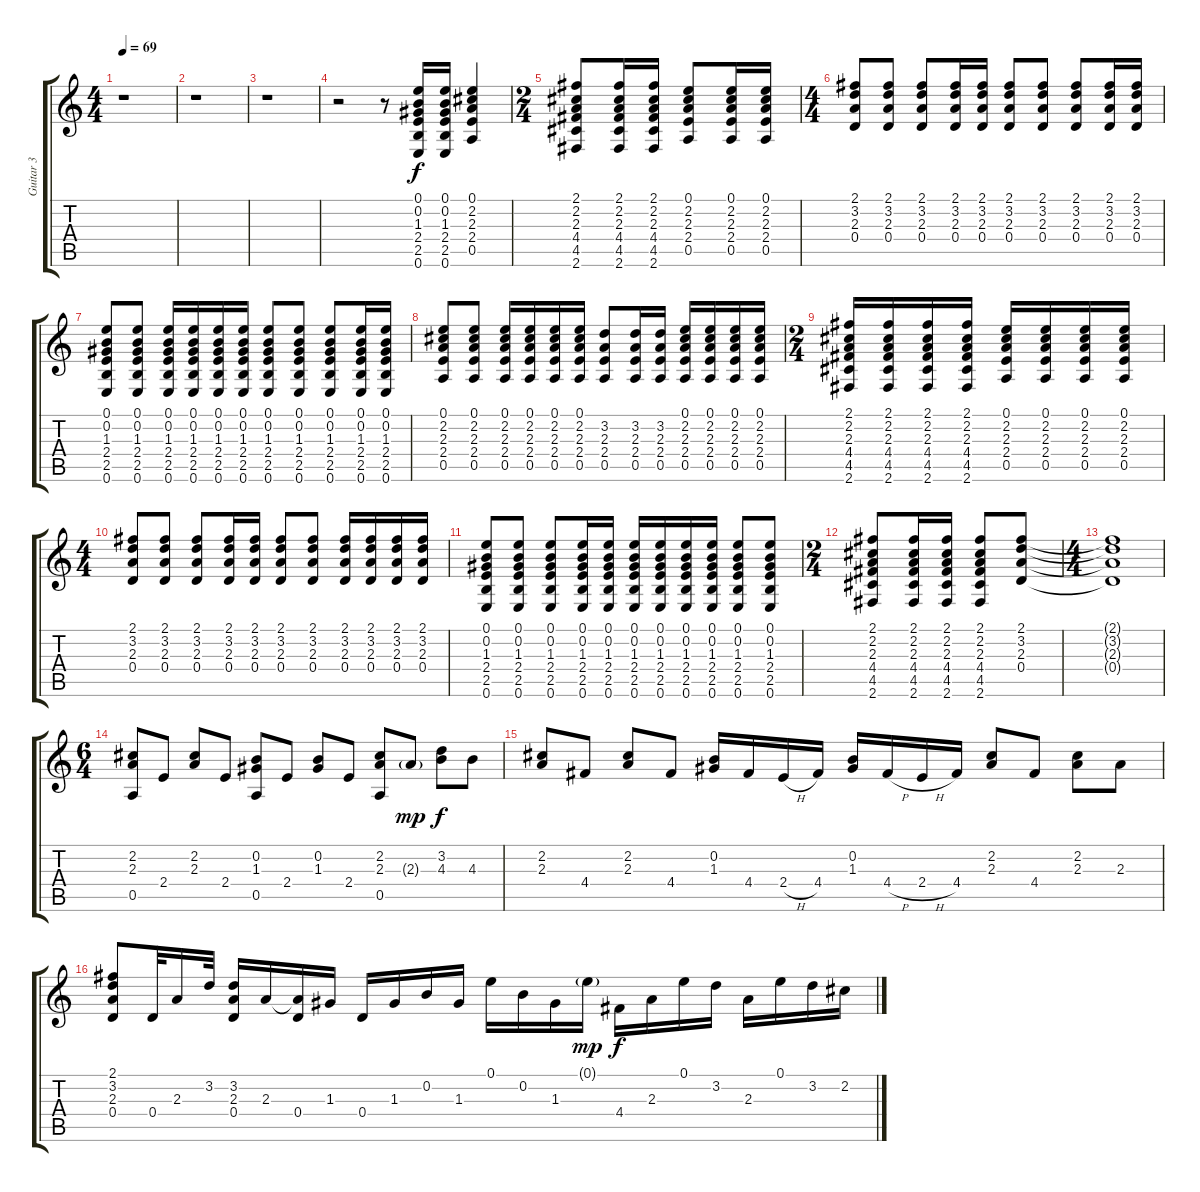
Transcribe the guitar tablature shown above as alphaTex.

\track ("Guitar 3" "Guitar 3") {instrument acousticguitarsteel}
\staff {score tabs}
\tuning (E4 B3 G3 D3 A2 E2) {hide}
\ts (4 4)
\tempo 69
\clef g2
\ks c
r.1{dy f} |
r.1 |
r.1 |
r.2 r.8 (0.1 0.2 1.3 2.4 2.5 0.6).16 (0.1 0.2 1.3 2.4 2.5 0.6).16 (0.1 2.2 2.3 2.4 0.5).4 |
\ts (2 4)
(2.1 2.2 2.3 4.4 4.5 2.6).8 (2.1 2.2 2.3 4.4 4.5 2.6).16 (2.1 2.2 2.3 4.4 4.5 2.6).16 (0.1 2.2 2.3 2.4 0.5).8 (0.1 2.2 2.3 2.4 0.5).16 (0.1 2.2 2.3 2.4 0.5).16 |
\ts (4 4)
(2.1 3.2 2.3 0.4).8 (2.1 3.2 2.3 0.4).8 (2.1 3.2 2.3 0.4).8 (2.1 3.2 2.3 0.4).16 (2.1 3.2 2.3 0.4).16 (2.1 3.2 2.3 0.4).8 (2.1 3.2 2.3 0.4).8 (2.1 3.2 2.3 0.4).8 (2.1 3.2 2.3 0.4).16 (2.1 3.2 2.3 0.4).16 |
(0.1 0.2 1.3 2.4 2.5 0.6).8 (0.1 0.2 1.3 2.4 2.5 0.6).8 (0.1 0.2 1.3 2.4 2.5 0.6).16 (0.1 0.2 1.3 2.4 2.5 0.6).16 (0.1 0.2 1.3 2.4 2.5 0.6).16 (0.1 0.2 1.3 2.4 2.5 0.6).16 (0.1 0.2 1.3 2.4 2.5 0.6).8 (0.1 0.2 1.3 2.4 2.5 0.6).8 (0.1 0.2 1.3 2.4 2.5 0.6).8 (0.1 0.2 1.3 2.4 2.5 0.6).16 (0.1 0.2 1.3 2.4 2.5 0.6).16 |
(0.1 2.2 2.3 2.4 0.5).8 (0.1 2.2 2.3 2.4 0.5).8 (0.1 2.2 2.3 2.4 0.5).16 (0.1 2.2 2.3 2.4 0.5).16 (0.1 2.2 2.3 2.4 0.5).16 (0.1 2.2 2.3 2.4 0.5).16 (3.2 2.3 2.4 0.5).8 (3.2 2.3 2.4 0.5).16 (3.2 2.3 2.4 0.5).16 (0.1 2.2 2.3 2.4 0.5).16 (0.1 2.2 2.3 2.4 0.5).16 (0.1 2.2 2.3 2.4 0.5).16 (0.1 2.2 2.3 2.4 0.5).16 |
\ts (2 4)
(2.1 2.2 2.3 4.4 4.5 2.6).16 (2.1 2.2 2.3 4.4 4.5 2.6).16 (2.1 2.2 2.3 4.4 4.5 2.6).16 (2.1 2.2 2.3 4.4 4.5 2.6).16 (0.1 2.2 2.3 2.4 0.5).16 (0.1 2.2 2.3 2.4 0.5).16 (0.1 2.2 2.3 2.4 0.5).16 (0.1 2.2 2.3 2.4 0.5).16 |
\ts (4 4)
(2.1 3.2 2.3 0.4).8 (2.1 3.2 2.3 0.4).8 (2.1 3.2 2.3 0.4).8 (2.1 3.2 2.3 0.4).16 (2.1 3.2 2.3 0.4).16 (2.1 3.2 2.3 0.4).8 (2.1 3.2 2.3 0.4).8 (2.1 3.2 2.3 0.4).16 (2.1 3.2 2.3 0.4).16 (2.1 3.2 2.3 0.4).16 (2.1 3.2 2.3 0.4).16 |
(0.1 0.2 1.3 2.4 2.5 0.6).8 (0.1 0.2 1.3 2.4 2.5 0.6).8 (0.1 0.2 1.3 2.4 2.5 0.6).8 (0.1 0.2 1.3 2.4 2.5 0.6).16 (0.1 0.2 1.3 2.4 2.5 0.6).16 (0.1 0.2 1.3 2.4 2.5 0.6).16 (0.1 0.2 1.3 2.4 2.5 0.6).16 (0.1 0.2 1.3 2.4 2.5 0.6).16 (0.1 0.2 1.3 2.4 2.5 0.6).16 (0.1 0.2 1.3 2.4 2.5 0.6).8 (0.1 0.2 1.3 2.4 2.5 0.6).8 |
\ts (2 4)
(2.1 2.2 2.3 4.4 4.5 2.6).8 (2.1 2.2 2.3 4.4 4.5 2.6).16 (2.1 2.2 2.3 4.4 4.5 2.6).16 (2.1 2.2 2.3 4.4 4.5 2.6).8 (2.1 3.2 2.3 0.4).8 |
\ts (4 4)
(2.1{t} 3.2{t} 2.3{t} 0.4{t}).1 |
\ts (6 4)
(2.2 2.3 0.5).8 2.4.8 (2.2 2.3).8 2.4.8 (0.2 1.3 0.5).8 2.4.8 (0.2 1.3).8 2.4.8 (2.2 2.3 0.5).8 2.3{g}.8{dy mp} (3.2 4.3).8{dy f} 4.3.8 |
(2.2 2.3).8 4.4.8 (2.2 2.3).8 4.4.8 (0.2 1.3).16 4.4.16 2.4{h}.16 4.4.16 (0.2 1.3).16 4.4{h}.16 2.4{h}.16 4.4.16 (2.2 2.3).8 4.4.8 (2.2 2.3).8 2.3.8 |
(2.1 3.2 2.3 0.4).8 0.4.32 2.3.16 3.2.32 (3.2 2.3 0.4).16 2.3.16 (2.3{t} 0.4).16 1.3.16 0.4.16 1.3.16 0.2.16 1.3.16 0.1.16 0.2.16 1.3.16 0.1{g}.16{dy mp} 4.4.16{dy f} 2.3.16 0.1.16 3.2.16 2.3.16 0.1.16 3.2.16 2.2.16
